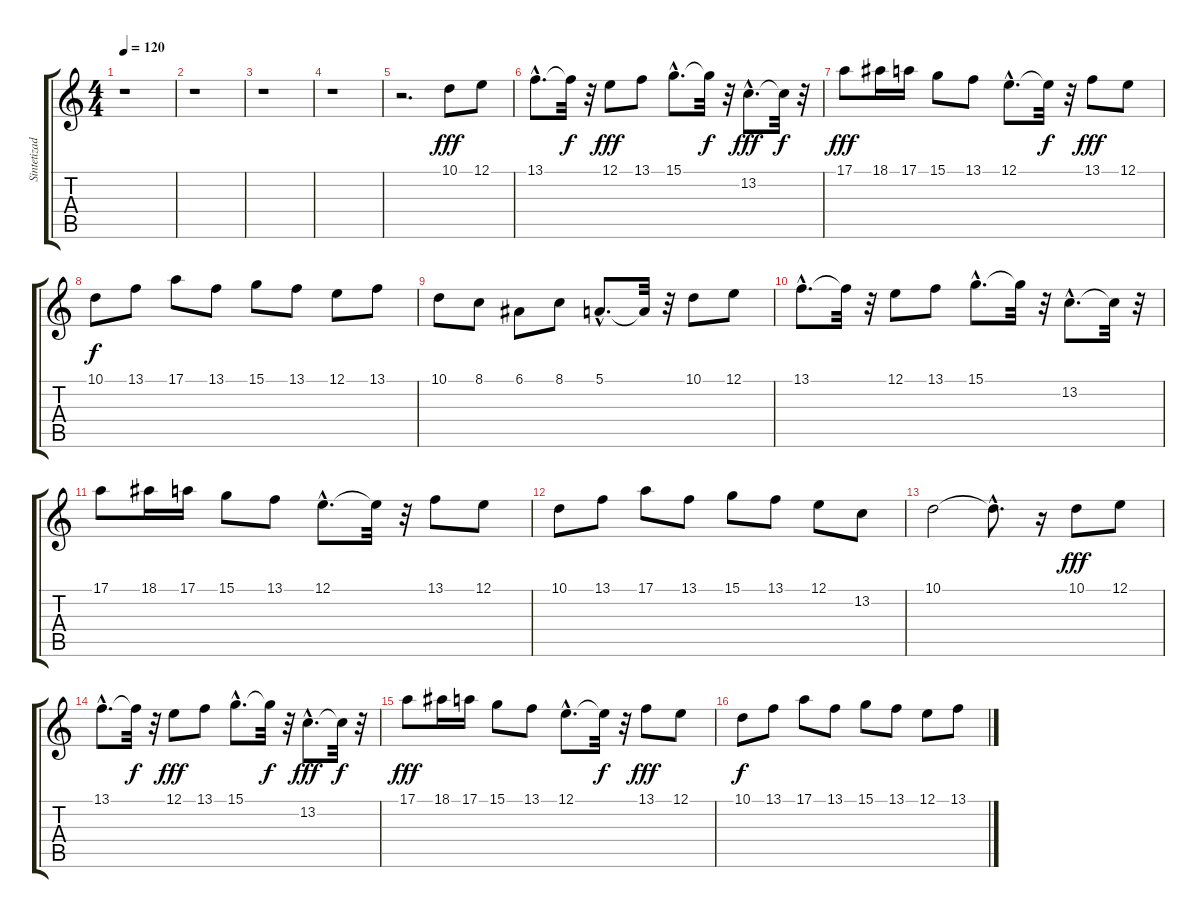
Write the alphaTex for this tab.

\track ("Sintetizador 1" "Sintetizad") {instrument violin}
\staff {score tabs}
\tuning (E4 B3 G3 D3 A2 E2) {hide}
\ts (4 4)
\tempo 120
\clef g2
\ks c
r.1{dy f} |
r.1 |
r.1 |
r.1 |
r.2{d} 10.1.8{dy fff} 12.1.8 |
13.1{hac}.8{d} 13.1{t}.32{dy f} r.32 12.1.8{dy fff} 13.1.8 15.1{hac}.8{d} 15.1{t}.32{dy f} r.32 13.2{hac}.8{d dy fff} 13.2{t}.32{dy f} r.32 |
17.1.8{dy fff} 18.1.16 17.1.16 15.1.8 13.1.8 12.1{hac}.8{d} 12.1{t}.32{dy f} r.32 13.1.8{dy fff} 12.1.8 |
10.1.8{dy f} 13.1.8 17.1.8 13.1.8 15.1.8 13.1.8 12.1.8 13.1.8 |
10.1.8 8.1.8 6.1.8 8.1.8 5.1{hac}.8{d} 5.1{t}.32 r.32 10.1.8 12.1.8 |
13.1{hac}.8{d} 13.1{t}.32 r.32 12.1.8 13.1.8 15.1{hac}.8{d} 15.1{t}.32 r.32 13.2{hac}.8{d} 13.2{t}.32 r.32 |
17.1.8 18.1.16 17.1.16 15.1.8 13.1.8 12.1{hac}.8{d} 12.1{t}.32 r.32 13.1.8 12.1.8 |
10.1.8 13.1.8 17.1.8 13.1.8 15.1.8 13.1.8 12.1.8 13.2.8 |
10.1.2 10.1{hac t}.8{d} r.16 10.1.8{dy fff} 12.1.8 |
13.1{hac}.8{d} 13.1{t}.32{dy f} r.32 12.1.8{dy fff} 13.1.8 15.1{hac}.8{d} 15.1{t}.32{dy f} r.32 13.2{hac}.8{d dy fff} 13.2{t}.32{dy f} r.32 |
17.1.8{dy fff} 18.1.16 17.1.16 15.1.8 13.1.8 12.1{hac}.8{d} 12.1{t}.32{dy f} r.32 13.1.8{dy fff} 12.1.8 |
10.1.8{dy f} 13.1.8 17.1.8 13.1.8 15.1.8 13.1.8 12.1.8 13.1.8
